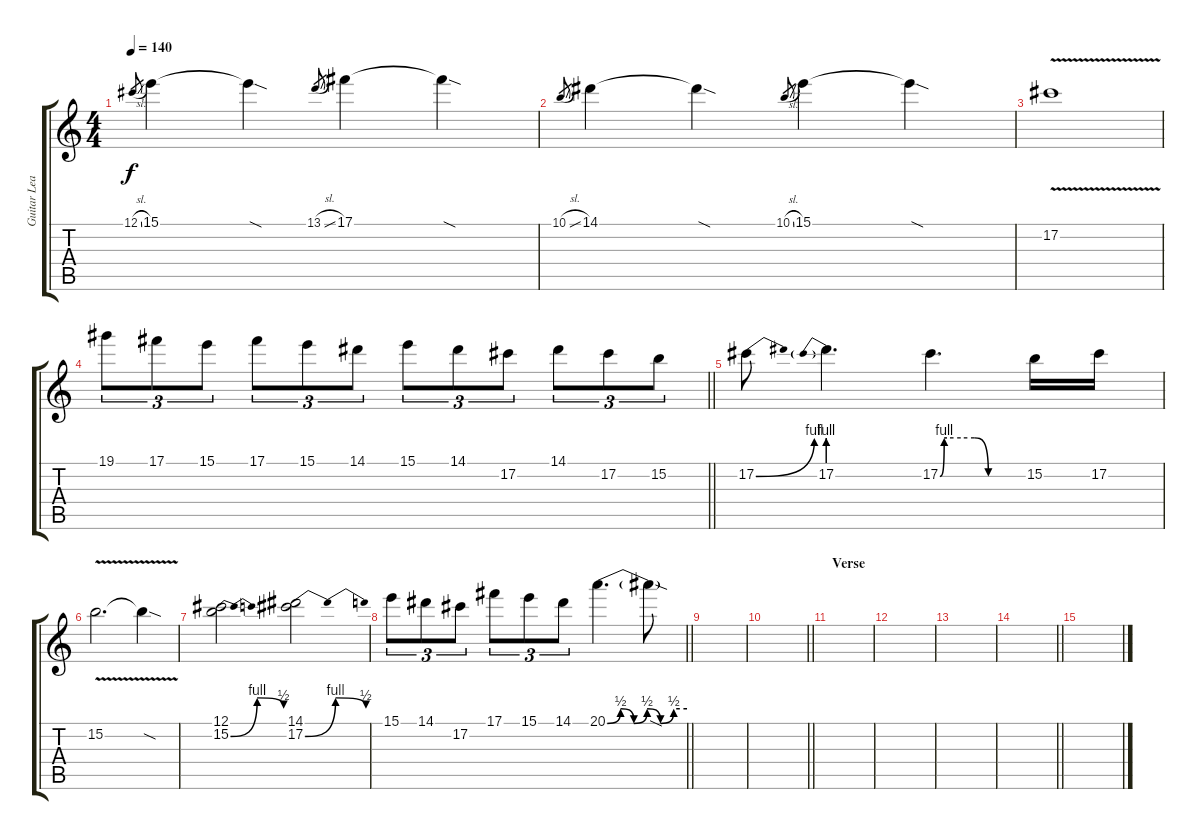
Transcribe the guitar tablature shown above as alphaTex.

\track ("Guitar Lead I" "Guitar Lea") {instrument distortionguitar}
\staff {score tabs}
\tuning (Db4 Ab3 E3 Db3 Gb2 Db2) {hide}
\ts (4 4)
\section ("" "")
\tempo 140
\clef g2
\ks c
12.1{sl}.8{gr dy f} 15.1.4 15.1{sod t}.4 13.1{sl}.8{gr} 17.1.4 17.1{sod t}.4 |
10.1{sl}.8{gr} 14.1.4 14.1{sod t}.4 10.1{sl}.8{gr} 15.1.4 15.1{sod t}.4 |
17.2{v}.1 |
\barLineRight lightlight
19.1.8{tu (3 2)} 17.1.8{tu (3 2)} 15.1.8{tu (3 2)} 17.1.8{tu (3 2)} 15.1.8{tu (3 2)} 14.1.8{tu (3 2)} 15.1.8{tu (3 2)} 14.1.8{tu (3 2)} 17.2.8{tu (3 2)} 14.1.8{tu (3 2)} 17.2.8{tu (3 2)} 15.2.8{tu (3 2)} |
\section ("" "")
17.2{be (bend 0 0 60 4)}.8 17.2{be (prebend 0 4 60 4)}.4{d} 17.2{be (custom 0 0 3 4 5 4 15 4 25 4 35 0 60 0)}.4{d} 15.2.16 17.2.16 |
15.2{v}.2{d} 15.2{sod t}.4 |
(12.1 15.2{be (bendrelease 0 0 15 4 50 4 60 2)}).2 (14.1 17.2{be (bendrelease 0 0 15 4 50 4 60 2)}).2 |
\barLineRight lightlight
15.1.8{tu (3 2)} 14.1.8{tu (3 2)} 17.2.8{tu (3 2)} 17.1.8{tu (3 2)} 15.1.8{tu (3 2)} 14.1.8{tu (3 2)} 20.1{be (custom 0 0 10 2 20 0 30 2 40 0 50 2 60 2)}.4{d} 20.1{sod t}.8 |
\section ("" "")
|
\barLineRight lightlight
|
\section ("" "Verse")
|
|
|
\barLineRight lightlight
|
\section ("" "")
